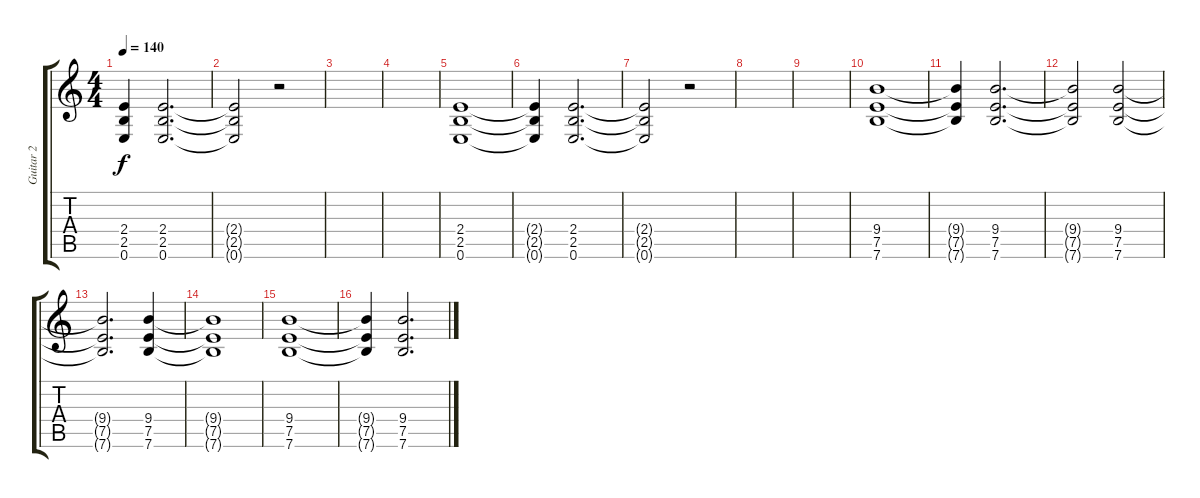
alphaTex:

\track ("Guitar 2" "Guitar 2") {instrument distortionguitar}
\staff {score tabs}
\tuning (E4 B3 G3 D3 A2 E2) {hide}
\ts (4 4)
\tempo 140
\clef g2
\ks c
(2.4{t} 2.5{t} 0.6{t}).4{dy f} (2.4 2.5 0.6).2{d} |
(2.4{t} 2.5{t} 0.6{t}).2 r.2 |
|
|
(2.4 2.5 0.6).1 |
(2.4{t} 2.5{t} 0.6{t}).4 (2.4 2.5 0.6).2{d} |
(2.4{t} 2.5{t} 0.6{t}).2 r.2 |
|
|
(9.4 7.5 7.6).1 |
(9.4{t} 7.5{t} 7.6{t}).4 (9.4 7.5 7.6).2{d} |
(9.4{t} 7.5{t} 7.6{t}).2 (9.4 7.5 7.6).2 |
(9.4{t} 7.5{t} 7.6{t}).2{d} (9.4 7.5 7.6).4 |
(9.4{t} 7.5{t} 7.6{t}).1 |
(9.4 7.5 7.6).1 |
(9.4{t} 7.5{t} 7.6{t}).4 (9.4 7.5 7.6).2{d}
